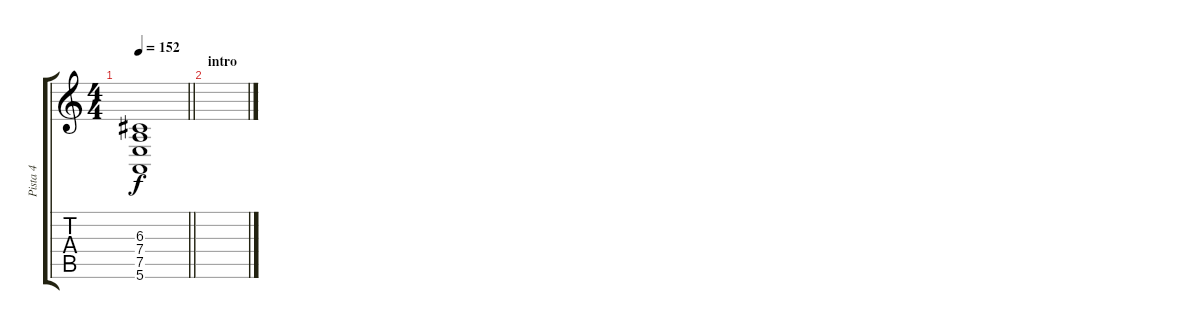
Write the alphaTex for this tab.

\track ("Pista 4" "Pista 4") {instrument acousticgrandpiano}
\staff {score tabs}
\tuning (E4 B3 G3 D3 A2 E2) {hide}
\ts (4 4)
\tempo 152
\clef g2
\barLineRight lightlight
\ks c
(6.3{t} 7.4{t} 7.5{t} 5.6{t}).1{dy f} |
\section ("" "intro")
